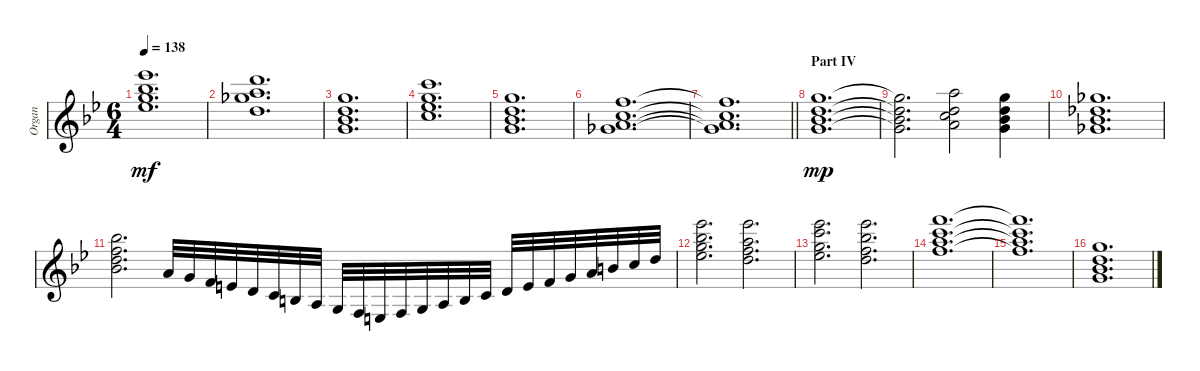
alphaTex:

\track ("Organ" "Organ") {instrument drawbarorgan}
\staff {score}
\tuning (E4 B3 G3 D3 A2 E2) {hide}
\ts (6 4)
\tempo 138
\clef g2
\ks gminor
(23.1 23.2 24.3 25.4).1{d dy mf} |
(22.1 22.2 23.3 24.4).1{d} |
(15.1 15.2 15.3 17.4).1{d} |
(20.1 20.2 20.3 22.4).1{d} |
(15.1 15.2 15.3 17.4).1{d} |
(13.1 13.2 14.3 16.4).1{d} |
\barLineRight lightlight
(13.1{t} 13.2{t} 14.3{t} 16.4{t}).1{d} |
\section ("" "Part IV")
(15.1 15.2 15.3 17.4).1{d dy mp} |
(15.1{t} 15.2{t} 15.3{t} 17.4{t}).2{d} (17.1 15.2 17.3 19.4).2 (15.1 15.2 15.3 17.4).4 |
(14.1 14.2 15.3 16.4).1{d} |
(18.1 18.2 19.3 20.4).2{d} 19.4.32 17.4.32 15.4.32 14.4.32 12.4.32 10.4.32 9.4.32 7.4.32 5.4.32 3.4.32 2.4.32 3.4.32 5.4.32 7.4.32 9.4.32 10.4.32 12.4.32 14.4.32 15.4.32 17.4.32 19.4.32 21.4.32 22.4.32 24.4.32 |
(23.1 23.2 24.3 25.4).2{d} (23.1 22.2 22.3 24.4).2{d} |
(23.1 25.2 24.3 25.4).2{d} (23.1 23.2 22.3 24.4).2{d} |
(25.1 25.2 26.3 27.4).1{d} |
(25.1{t} 25.2{t} 26.3{t} 27.4{t}).1{d} |
(15.1 15.2 15.3 17.4).1{d}
